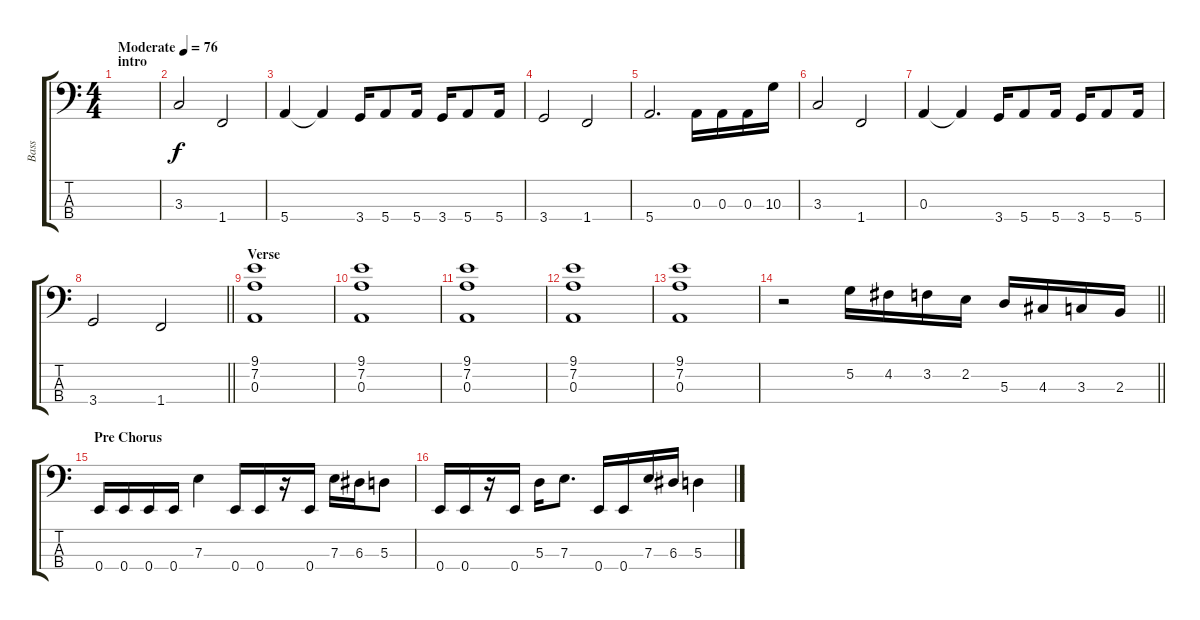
\track ("Bass" "Bass") {instrument electricbassfinger}
\staff {score tabs}
\tuning (G2 D2 A1 E1) {hide}
\ts (4 4)
\section ("" "intro")
\tempo (76 "Moderate")
\clef f4
\ks c
|
3.3.2 1.4.2 |
5.4.4 5.4{t}.4 3.4.16 5.4.8 5.4.16 3.4.16 5.4.8 5.4.16 |
3.4.2 1.4.2 |
5.4.2{d} 0.3.16 0.3.16 0.3.16 10.3.16 |
3.3.2 1.4.2 |
0.3.4 0.3{t}.4 3.4.16 5.4.8 5.4.16 3.4.16 5.4.8 5.4.16 |
\barLineRight lightlight
3.4.2 1.4.2 |
\section ("" "Verse")
(9.1 7.2 0.3).1 |
(9.1 7.2 0.3).1 |
(9.1 7.2 0.3).1 |
(9.1 7.2 0.3).1 |
(9.1 7.2 0.3).1 |
\barLineRight lightlight
r.2 5.2.16 4.2.16 3.2.16 2.2.16 5.3.16 4.3.16 3.3.16 2.3.16 |
\section ("" "Pre Chorus")
0.4.16 0.4.16 0.4.16 0.4.16 7.3.4 0.4.16 0.4.16 r.16 0.4.16 7.3.16 6.3.16 5.3.8 |
0.4.16 0.4.16 r.16 0.4.16 5.3.16 7.3.8{d} 0.4.16 0.4.16 7.3.16 6.3.16 5.3.4
